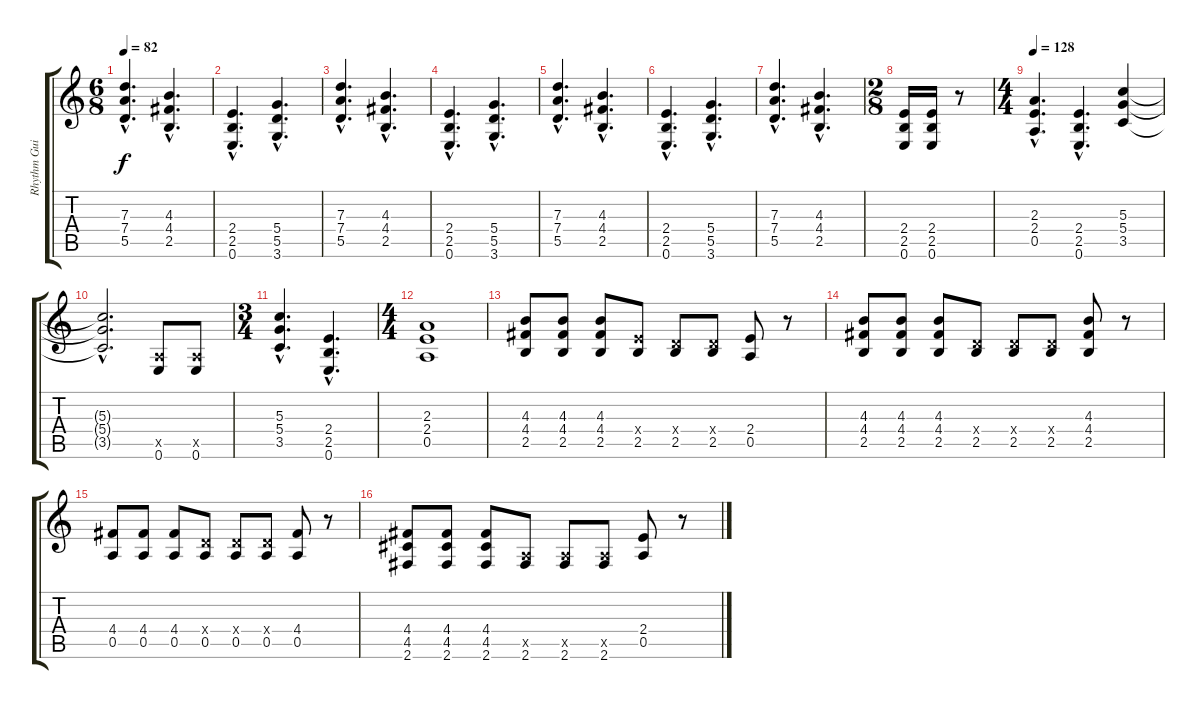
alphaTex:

\track ("Rhythm Guitar 1" "Rhythm Gui") {instrument distortionguitar}
\staff {score tabs}
\tuning (E4 B3 G3 D3 A2 E2) {hide}
\ts (6 8)
\tempo 82
\clef g2
\ks c
(7.3{hac} 7.4{hac} 5.5{hac}).4{d dy f} (4.3{hac} 4.4{hac} 2.5{hac}).4{d} |
(2.4{hac} 2.5{hac} 0.6{hac}).4{d} (5.4{hac} 5.5{hac} 3.6{hac}).4{d} |
(7.3{hac} 7.4{hac} 5.5{hac}).4{d} (4.3{hac} 4.4{hac} 2.5{hac}).4{d} |
(2.4{hac} 2.5{hac} 0.6{hac}).4{d} (5.4{hac} 5.5{hac} 3.6{hac}).4{d} |
(7.3{hac} 7.4{hac} 5.5{hac}).4{d} (4.3{hac} 4.4{hac} 2.5{hac}).4{d} |
(2.4{hac} 2.5{hac} 0.6{hac}).4{d} (5.4{hac} 5.5{hac} 3.6{hac}).4{d} |
(7.3{hac} 7.4{hac} 5.5{hac}).4{d} (4.3{hac} 4.4{hac} 2.5{hac}).4{d} |
\ts (2 8)
(2.4 2.5 0.6).16 (2.4 2.5 0.6).16 r.8 |
\ts (4 4)
\tempo 128
(2.3{hac} 2.4{hac} 0.5{hac}).4{d} (2.4{hac} 2.5{hac} 0.6{hac}).4{d} (5.3 5.4 3.5).4 |
(5.3{hac t} 5.4{hac t} 3.5{hac t}).2{d} (0.5{x} 0.6).8 (0.5{x} 0.6).8 |
\ts (3 4)
(5.3{hac} 5.4{hac} 3.5{hac}).4{d} (2.4{hac} 2.5{hac} 0.6{hac}).4{d} |
\ts (4 4)
(2.3 2.4 0.5).1 |
(4.3 4.4 2.5).8 (4.3 4.4 2.5).8 (4.3 4.4 2.5).8 (2.4{x} 2.5).8 (0.4{x} 2.5).8 (0.4{x} 2.5).8 (2.4 0.5).8 r.8 |
(4.3 4.4 2.5).8 (4.3 4.4 2.5).8 (4.3 4.4 2.5).8 (0.4{x} 2.5).8 (0.4{x} 2.5).8 (0.4{x} 2.5).8 (4.3 4.4 2.5).8 r.8 |
(4.4 0.5).8 (4.4 0.5).8 (4.4 0.5).8 (0.4{x} 0.5).8 (0.4{x} 0.5).8 (0.4{x} 0.5).8 (4.4 0.5).8 r.8 |
(4.4 4.5 2.6).8 (4.4 4.5 2.6).8 (4.4 4.5 2.6).8 (0.5{x} 2.6).8 (0.5{x} 2.6).8 (0.5{x} 2.6).8 (2.4 0.5).8 r.8
